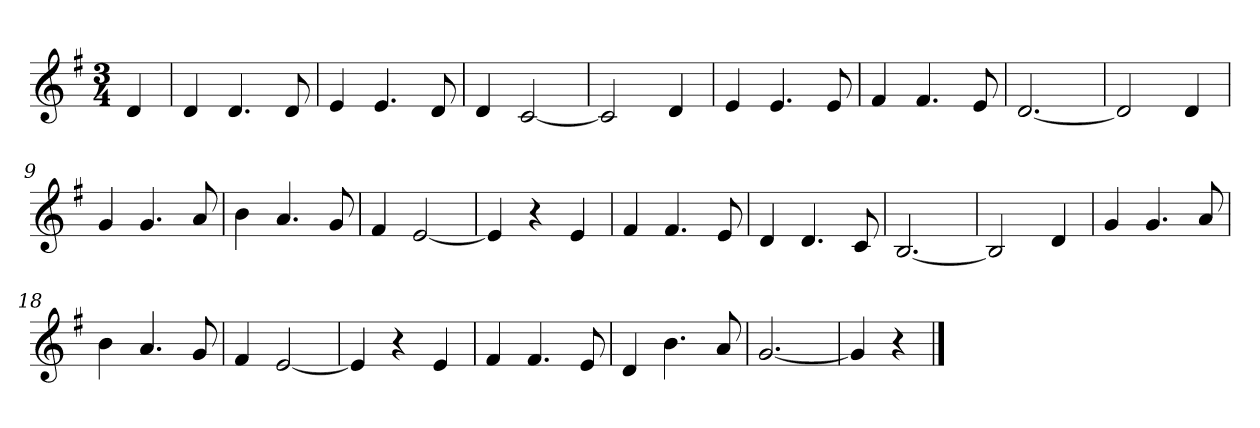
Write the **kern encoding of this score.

**kern
*part1
*staff1
*k[f#]
*M3/4
*MM120
=
4d
=1
4d
4.d
8d
=2
4e
4.e
8d
=3
4d
[2c
=4
2c]
4d
=5
4e
4.e
8e
=6
4f#
4.f#
8e
=7
[2.d
=8
2d]
4d
=9
4g
4.g
8a
=10
4b
4.a
8g
=11
4f#
[2e
=12
4e]
4r
4e
=13
4f#
4.f#
8e
=14
4d
4.d
8c
=15
[2.B
=16
2B]
4d
=17
4g
4.g
8a
=18
4b
4.a
8g
=19
4f#
[2e
=20
4e]
4r
4e
=21
4f#
4.f#
8e
=22
4d
4.b
8a
=23
[2.g
=24
4g]
4r
==
*-
